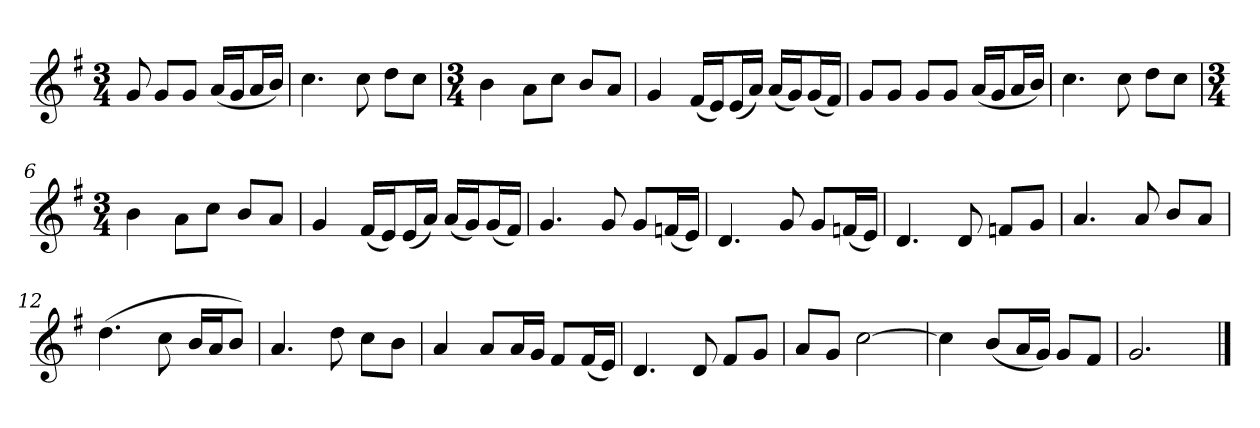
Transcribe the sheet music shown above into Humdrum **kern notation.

**kern
*part1
*staff1
*k[f#]
*M3/4
*MM120
=
8g
8gL
8gJ
(16aLL
16gJ
16aL
16bJJ)
=1
4.cc
8cc
8ddL
8ccJ
=2
*M3/4
4b
8aL
8ccJ
8bL
8aJ
=3
4g
(16f#LL
16eJ)
(16eL
16aJJ)
(16aLL
16gJ)
(16gL
16f#JJ)
=4
8gL
8gJ
8gL
8gJ
(16aLL
16gJ
16aL
16bJJ)
=5
4.cc
8cc
8ddL
8ccJ
=6
*M3/4
4b
8aL
8ccJ
8bL
8aJ
=7
4g
(16f#LL
16eJ)
(16eL
16aJJ)
(16aLL
16gJ)
(16gL
16f#JJ)
=8
4.g
8g
8gL
(16fnL
16eJJ)
=9
4.d
8g
8gL
(16fnL
16eJJ)
=10
4.d
8d
8fnL
8gJ
=11
4.a
8a
8bL
8aJ
=12
(4.dd
8cc
16bLL
16aJ
8bJ)
=13
4.a
8dd
8ccL
8bJ
=14
4a
8aL
16aL
16gJJ
8f#L
(16f#L
16eJJ)
=15
4.d
8d
8f#L
8gJ
=16
8aL
8gJ
[2cc
=17
4cc]
(8bL
16aL
16gJJ)
8gL
8f#J
=18
2.g
==
*-
